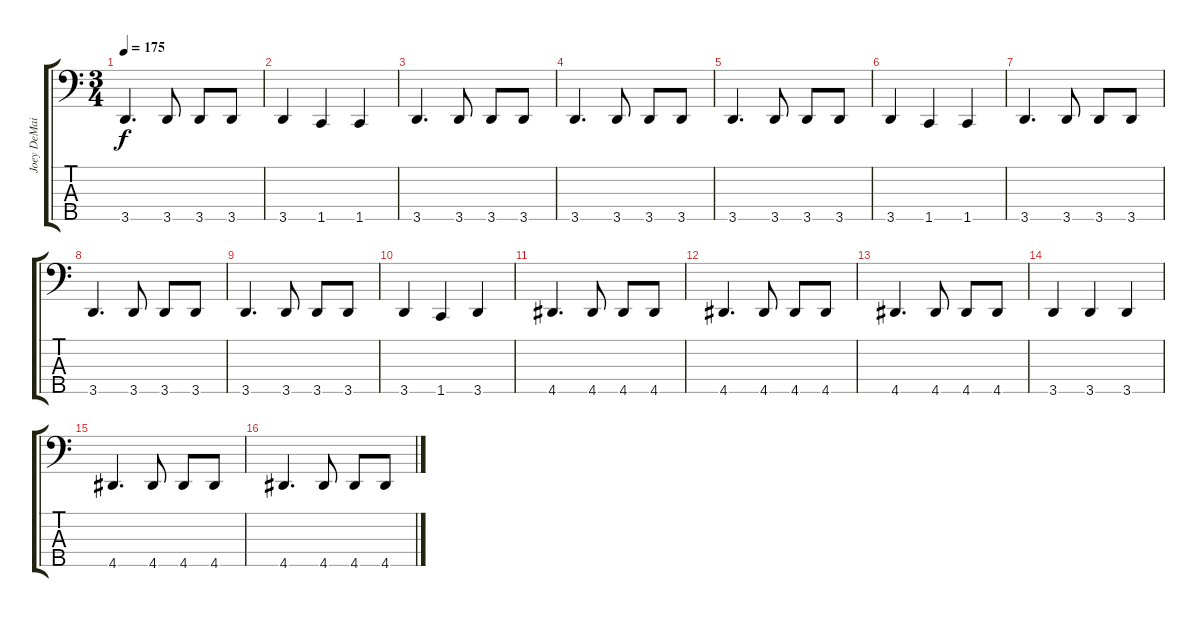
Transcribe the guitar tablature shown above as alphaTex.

\track ("Joey DeMaio" "Joey DeMai") {instrument electricbasspick}
\staff {score tabs}
\tuning (G2 D2 A1 E1 B0) {hide}
\ts (3 4)
\tempo 175
\clef f4
\ks c
3.5.4{d dy f} 3.5.8 3.5.8 3.5.8 |
3.5.4 1.5.4 1.5.4 |
3.5.4{d} 3.5.8 3.5.8 3.5.8 |
3.5.4{d} 3.5.8 3.5.8 3.5.8 |
3.5.4{d} 3.5.8 3.5.8 3.5.8 |
3.5.4 1.5.4 1.5.4 |
3.5.4{d} 3.5.8 3.5.8 3.5.8 |
3.5.4{d} 3.5.8 3.5.8 3.5.8 |
3.5.4{d} 3.5.8 3.5.8 3.5.8 |
3.5.4 1.5.4 3.5.4 |
4.5.4{d} 4.5.8 4.5.8 4.5.8 |
4.5.4{d} 4.5.8 4.5.8 4.5.8 |
4.5.4{d} 4.5.8 4.5.8 4.5.8 |
3.5.4 3.5.4 3.5.4 |
4.5.4{d} 4.5.8 4.5.8 4.5.8 |
4.5.4{d} 4.5.8 4.5.8 4.5.8
